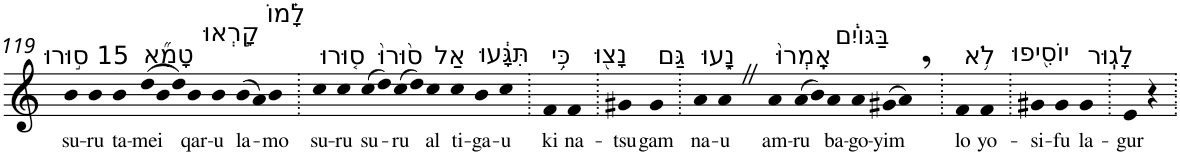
**kern	**text
*part1	*part1
*staff1	*staff1
*I"Piano	*
*I'Pno	*
!!LO:PB:g=z
*clefG2	*
*k[]	*
=119	=119
!LO:TX:a:t=15 ס֣וּרוּ	!
!	!LO:LY:b
4b	su-
!	!LO:LY:b
4b	-ru
!LO:TX:a:t=טָמֵ֞א	!
!	!LO:LY:b
4b	ta-
*Xtuplet	*
!	!LO:LY:b
(>12dd	-mei
12b	.
12dd)	.
!LO:TX:a:t=קָ֣רְאוּ	!
!	!LO:LY:b
4b	qar-
!	!LO:LY:b
4b	-u
!LO:TX:a:t=לָ֗מוֹ	!
!	!LO:LY:b
(>8b	la-
8a)	.
!	!LO:LY:b
4b	-mo
=120.	=120.
!LO:TX:a:t=ס֤וּרוּ	!
!	!LO:LY:b
4cc	su-
!	!LO:LY:b
4cc	-ru
!LO:TX:a:t=ס֙וּרוּ֙	!
!	!LO:LY:b
(>8cc	su-
8dd)	.
!	!LO:LY:b
(>8cc	-ru
8dd)	.
!LO:TX:a:t=אַל	!
!	!LO:LY:b
4cc	al
!LO:TX:a:t=תִּגָּ֔עוּ	!
!	!LO:LY:b
4cc	ti-
!	!LO:LY:b
4b	-ga-
!	!LO:LY:b
4cc	-u
=121.	=121.
!LO:TX:a:t=כִּ֥י	!
!	!LO:LY:b
4f	ki
!LO:TX:a:t=נָצ֖וּ	!
!	!LO:LY:b
4f	na-
=122.	=122.
!	!LO:LY:b
4g#X	-tsu
!LO:TX:a:t=גַּם	!
!	!LO:LY:b
4g#	gam
=123.	=123.
!LO:TX:a:t=נָ֑עוּ	!
!	!LO:LY:b
4a	na-
!	!LO:LY:b
4aZ	-u
!LO:TX:a:t=אָֽמְרוּ֙	!
!	!LO:LY:b
4a	am-
!	!LO:LY:b
(>8a	-ru
8b)	.
!LO:TX:a:t=בַּגּוֹיִ֔ם	!
!	!LO:LY:b
4a	ba-
!	!LO:LY:b
4a	-go-
!	!LO:LY:b
(>8g#X	-yim
8a,)	.
=124.	=124.
!LO:TX:a:t=לֹ֥א	!
!	!LO:LY:b
4f	lo
!LO:TX:a:t=יוֹסִ֖יפוּ	!
!	!LO:LY:b
4f	yo-
=125.	=125.
!	!LO:LY:b
4g#X	-si-
!	!LO:LY:b
4g#	-fu
!LO:TX:a:t=לָגֽוּר	!
!	!LO:LY:b
4g#	la-
=126.	=126.
!	!LO:LY:b
4e	-gur
4r	.
=.	=.
*-	*-
